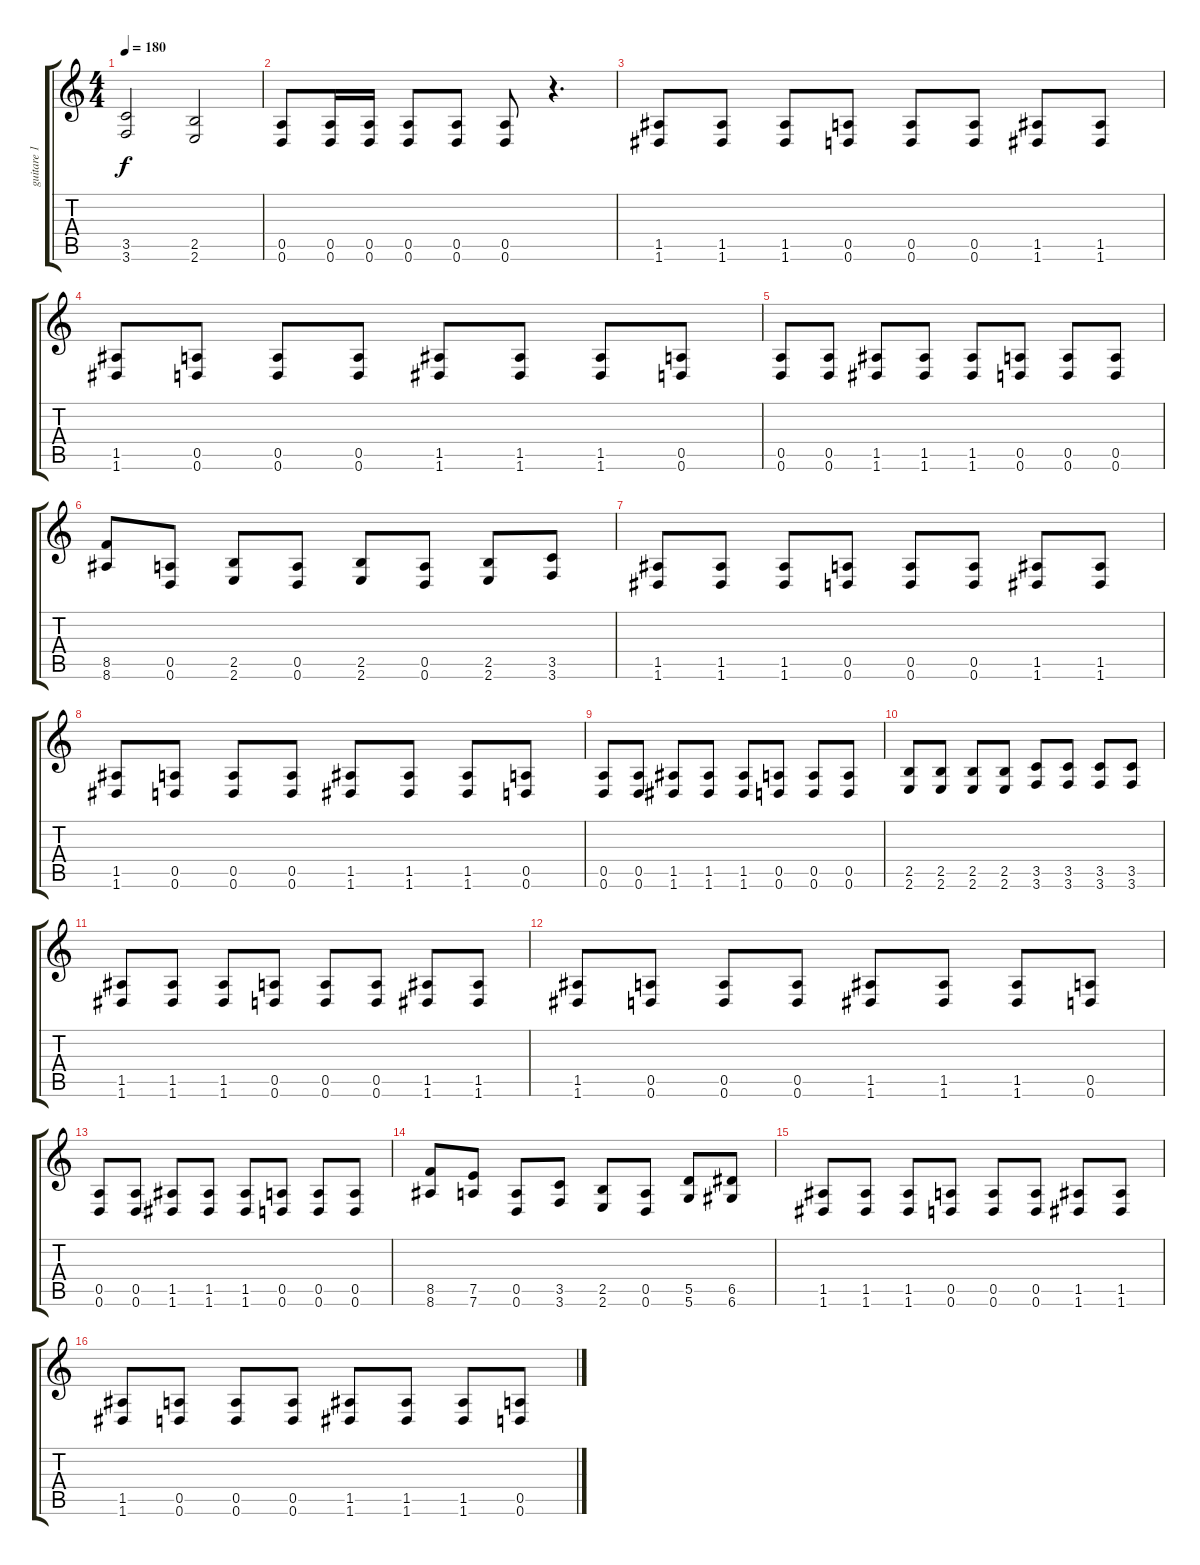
\track ("guitare 1" "guitare 1") {instrument distortionguitar}
\staff {score tabs}
\tuning (E4 B3 G3 D3 A2 D2) {hide}
\ts (4 4)
\tempo 180
\clef g2
\ks c
(3.5 3.6).2{dy f instrument distortionguitar} (2.5 2.6).2 |
(0.5 0.6).8 (0.5 0.6).16 (0.5 0.6).16 (0.5 0.6).8 (0.5 0.6).8 (0.5 0.6).8 r.4{d} |
(1.5 1.6).8 (1.5 1.6).8 (1.5 1.6).8 (0.5 0.6).8 (0.5 0.6).8 (0.5 0.6).8 (1.5 1.6).8 (1.5 1.6).8 |
(1.5 1.6).8 (0.5 0.6).8 (0.5 0.6).8 (0.5 0.6).8 (1.5 1.6).8 (1.5 1.6).8 (1.5 1.6).8 (0.5 0.6).8 |
(0.5 0.6).8 (0.5 0.6).8 (1.5 1.6).8 (1.5 1.6).8 (1.5 1.6).8 (0.5 0.6).8 (0.5 0.6).8 (0.5 0.6).8 |
(8.5 8.6).8 (0.5 0.6).8 (2.5 2.6).8 (0.5 0.6).8 (2.5 2.6).8 (0.5 0.6).8 (2.5 2.6).8 (3.5 3.6).8 |
(1.5 1.6).8 (1.5 1.6).8 (1.5 1.6).8 (0.5 0.6).8 (0.5 0.6).8 (0.5 0.6).8 (1.5 1.6).8 (1.5 1.6).8 |
(1.5 1.6).8 (0.5 0.6).8 (0.5 0.6).8 (0.5 0.6).8 (1.5 1.6).8 (1.5 1.6).8 (1.5 1.6).8 (0.5 0.6).8 |
(0.5 0.6).8 (0.5 0.6).8 (1.5 1.6).8 (1.5 1.6).8 (1.5 1.6).8 (0.5 0.6).8 (0.5 0.6).8 (0.5 0.6).8 |
(2.5 2.6).8 (2.5 2.6).8 (2.5 2.6).8 (2.5 2.6).8 (3.5 3.6).8 (3.5 3.6).8 (3.5 3.6).8 (3.5 3.6).8 |
(1.5 1.6).8 (1.5 1.6).8 (1.5 1.6).8 (0.5 0.6).8 (0.5 0.6).8 (0.5 0.6).8 (1.5 1.6).8 (1.5 1.6).8 |
(1.5 1.6).8 (0.5 0.6).8 (0.5 0.6).8 (0.5 0.6).8 (1.5 1.6).8 (1.5 1.6).8 (1.5 1.6).8 (0.5 0.6).8 |
(0.5 0.6).8 (0.5 0.6).8 (1.5 1.6).8 (1.5 1.6).8 (1.5 1.6).8 (0.5 0.6).8 (0.5 0.6).8 (0.5 0.6).8 |
(8.5 8.6).8 (7.5 7.6).8 (0.5 0.6).8 (3.5 3.6).8 (2.5 2.6).8 (0.5 0.6).8 (5.5 5.6).8 (6.5 6.6).8 |
(1.5 1.6).8 (1.5 1.6).8 (1.5 1.6).8 (0.5 0.6).8 (0.5 0.6).8 (0.5 0.6).8 (1.5 1.6).8 (1.5 1.6).8 |
(1.5 1.6).8 (0.5 0.6).8 (0.5 0.6).8 (0.5 0.6).8 (1.5 1.6).8 (1.5 1.6).8 (1.5 1.6).8 (0.5 0.6).8
